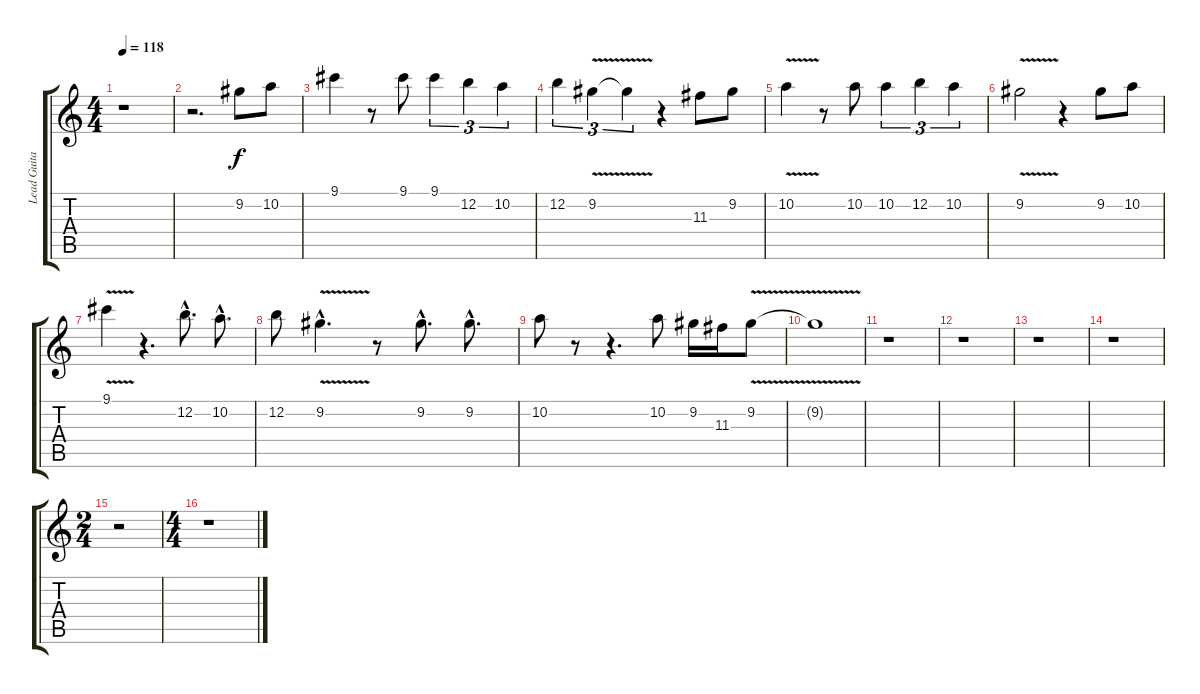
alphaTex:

\track ("Lead Guitar 2" "Lead Guita") {instrument distortionguitar}
\staff {score tabs}
\tuning (E4 B3 G3 D3 A2 E2) {hide}
\ts (4 4)
\tempo 118
\clef g2
\ks c
r.1{dy f} |
r.2{d} 9.2.8 10.2.8 |
9.1.4 r.8 9.1.8 9.1.4{tu (3 2)} 12.2.4{tu (3 2)} 10.2.4{tu (3 2)} |
12.2.4{tu (3 2)} 9.2{v}.4{tu (3 2)} 9.2{t}.4{tu (3 2)} r.4 11.3.8 9.2.8 |
10.2{v}.4 r.8 10.2.8 10.2.4{tu (3 2)} 12.2.4{tu (3 2)} 10.2.4{tu (3 2)} |
9.2{v}.2 r.4 9.2.8 10.2.8 |
9.1{v}.4 r.4{d} 12.2{hac}.8{d} 10.2{hac}.8{d} |
12.2.8 9.2{v hac}.4{d} r.8 9.2{hac}.8{d} 9.2{hac}.8{d} |
10.2.8 r.8 r.4{d} 10.2.8 9.2.16 11.3.16 9.2{v}.8 |
9.2{t}.1 |
r.1 |
r.1 |
r.1 |
r.1 |
\ts (2 4)
r.2 |
\ts (4 4)
r.1
